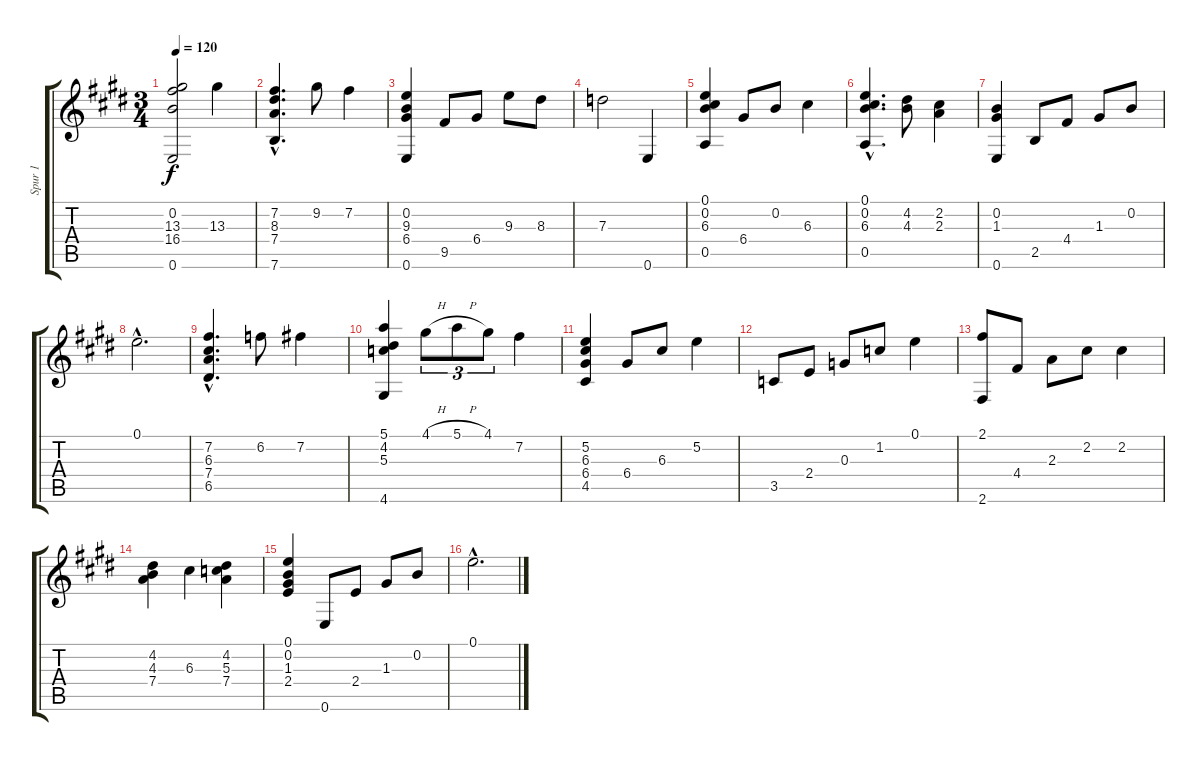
\track ("Spur 1" "Spur 1") {instrument acousticguitarnylon}
\staff {score tabs}
\tuning (E4 B3 G3 D3 A2 E2) {hide}
\ts (3 4)
\tempo 120
\clef g2
\ks e
(0.2 13.3 16.4 0.6).2{dy f instrument acousticguitarnylon} 13.3.4 |
(7.2{hac} 8.3{hac} 7.4{hac} 7.6{hac}).4{d} 9.2.8 7.2.4 |
(0.2 9.3 6.4 0.6).4 9.5.8 6.4.8 9.3.8 8.3.8 |
7.3.2 0.6.4 |
(0.1 0.2 6.3 0.5).4 6.4.8 0.2.8 6.3.4 |
(0.1{hac} 0.2{hac} 6.3{hac} 0.5{hac}).4{d} (4.2 4.3).8 (2.2 2.3).4 |
(0.2 1.3 0.6).4 2.5.8 4.4.8 1.3.8 0.2.8 |
0.1{hac}.2{d} |
(7.2{hac} 6.3{hac} 7.4{hac} 6.5{hac}).4{d} 6.2.8 7.2.4 |
(5.1 4.2 5.3 4.6).4 4.1{h}.8{tu (3 2)} 5.1{h}.8{tu (3 2)} 4.1.8{tu (3 2)} 7.2.4 |
(5.2 6.3 6.4 4.5).4 6.4.8 6.3.8 5.2.4 |
3.5.8 2.4.8 0.3.8 1.2.8 0.1.4 |
(2.1 2.6).8 4.4.8 2.3.8 2.2.8 2.2.4 |
(4.2 4.3 7.4).4 6.3.4 (4.2 5.3 7.4).4 |
(0.1 0.2 1.3 2.4).4 0.6.8 2.4.8 1.3.8 0.2.8 |
0.1{hac}.2{d}
